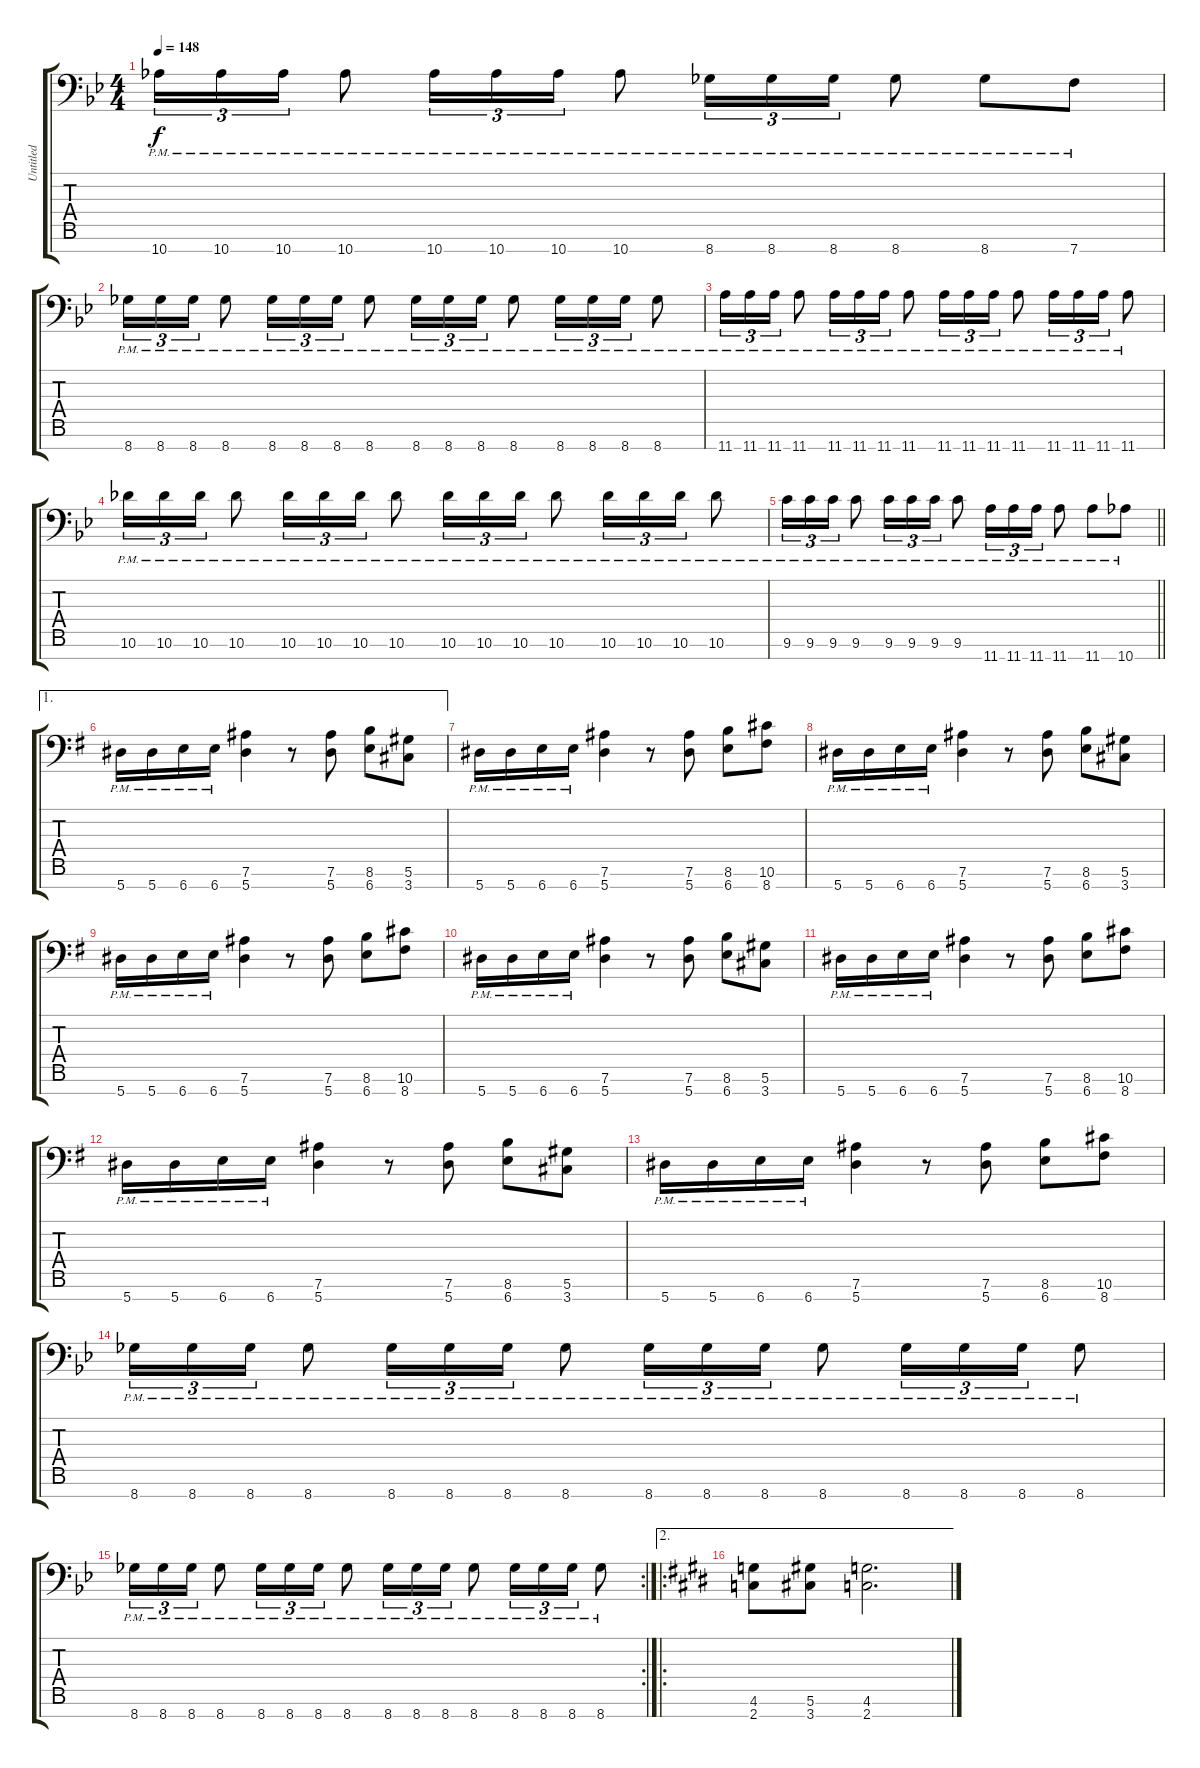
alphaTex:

\track ("Untitled" "Untitled") {instrument distortionguitar}
\staff {score tabs}
\tuning (Eb4 Bb3 Gb3 Db3 Ab2 Eb2 Bb1) {hide}
\ts (4 4)
\tempo 148
\clef f4
\ks bb
10.7{pm}.16{tu (3 2) dy f} 10.7{pm}.16{tu (3 2)} 10.7{pm}.16{tu (3 2)} 10.7{pm}.8 10.7{pm}.16{tu (3 2)} 10.7{pm}.16{tu (3 2)} 10.7{pm}.16{tu (3 2)} 10.7{pm}.8 8.7{pm}.16{tu (3 2)} 8.7{pm}.16{tu (3 2)} 8.7{pm}.16{tu (3 2)} 8.7{pm}.8 8.7{pm}.8 7.7{pm}.8 |
8.7{pm}.16{tu (3 2)} 8.7{pm}.16{tu (3 2)} 8.7{pm}.16{tu (3 2)} 8.7{pm}.8 8.7{pm}.16{tu (3 2)} 8.7{pm}.16{tu (3 2)} 8.7{pm}.16{tu (3 2)} 8.7{pm}.8 8.7{pm}.16{tu (3 2)} 8.7{pm}.16{tu (3 2)} 8.7{pm}.16{tu (3 2)} 8.7{pm}.8 8.7{pm}.16{tu (3 2)} 8.7{pm}.16{tu (3 2)} 8.7{pm}.16{tu (3 2)} 8.7{pm}.8 |
11.7{pm}.16{tu (3 2)} 11.7{pm}.16{tu (3 2)} 11.7{pm}.16{tu (3 2)} 11.7{pm}.8 11.7{pm}.16{tu (3 2)} 11.7{pm}.16{tu (3 2)} 11.7{pm}.16{tu (3 2)} 11.7{pm}.8 11.7{pm}.16{tu (3 2)} 11.7{pm}.16{tu (3 2)} 11.7{pm}.16{tu (3 2)} 11.7{pm}.8 11.7{pm}.16{tu (3 2)} 11.7{pm}.16{tu (3 2)} 11.7{pm}.16{tu (3 2)} 11.7{pm}.8 |
10.6{pm}.16{tu (3 2)} 10.6{pm}.16{tu (3 2)} 10.6{pm}.16{tu (3 2)} 10.6{pm}.8 10.6{pm}.16{tu (3 2)} 10.6{pm}.16{tu (3 2)} 10.6{pm}.16{tu (3 2)} 10.6{pm}.8 10.6{pm}.16{tu (3 2)} 10.6{pm}.16{tu (3 2)} 10.6{pm}.16{tu (3 2)} 10.6{pm}.8 10.6{pm}.16{tu (3 2)} 10.6{pm}.16{tu (3 2)} 10.6{pm}.16{tu (3 2)} 10.6{pm}.8 |
\barLineRight lightlight
9.6{pm}.16{tu (3 2)} 9.6{pm}.16{tu (3 2)} 9.6{pm}.16{tu (3 2)} 9.6{pm}.8 9.6{pm}.16{tu (3 2)} 9.6{pm}.16{tu (3 2)} 9.6{pm}.16{tu (3 2)} 9.6{pm}.8 11.7{pm}.16{tu (3 2)} 11.7{pm}.16{tu (3 2)} 11.7{pm}.16{tu (3 2)} 11.7{pm}.8 11.7{pm}.8 10.7{pm}.8 |
\ae 1
\ks g
5.7{pm}.16 5.7{pm}.16 6.7{pm}.16 6.7{pm}.16 (7.6 5.7).4 r.8 (7.6 5.7).8 (8.6 6.7).8 (5.6 3.7).8 |
5.7{pm}.16 5.7{pm}.16 6.7{pm}.16 6.7{pm}.16 (7.6 5.7).4 r.8 (7.6 5.7).8 (8.6 6.7).8 (10.6 8.7).8 |
5.7{pm}.16 5.7{pm}.16 6.7{pm}.16 6.7{pm}.16 (7.6 5.7).4 r.8 (7.6 5.7).8 (8.6 6.7).8 (5.6 3.7).8 |
5.7{pm}.16 5.7{pm}.16 6.7{pm}.16 6.7{pm}.16 (7.6 5.7).4 r.8 (7.6 5.7).8 (8.6 6.7).8 (10.6 8.7).8 |
5.7{pm}.16 5.7{pm}.16 6.7{pm}.16 6.7{pm}.16 (7.6 5.7).4 r.8 (7.6 5.7).8 (8.6 6.7).8 (5.6 3.7).8 |
5.7{pm}.16 5.7{pm}.16 6.7{pm}.16 6.7{pm}.16 (7.6 5.7).4 r.8 (7.6 5.7).8 (8.6 6.7).8 (10.6 8.7).8 |
5.7{pm}.16 5.7{pm}.16 6.7{pm}.16 6.7{pm}.16 (7.6 5.7).4 r.8 (7.6 5.7).8 (8.6 6.7).8 (5.6 3.7).8 |
5.7{pm}.16 5.7{pm}.16 6.7{pm}.16 6.7{pm}.16 (7.6 5.7).4 r.8 (7.6 5.7).8 (8.6 6.7).8 (10.6 8.7).8 |
\ks bb
8.7{pm}.16{tu (3 2)} 8.7{pm}.16{tu (3 2)} 8.7{pm}.16{tu (3 2)} 8.7{pm}.8 8.7{pm}.16{tu (3 2)} 8.7{pm}.16{tu (3 2)} 8.7{pm}.16{tu (3 2)} 8.7{pm}.8 8.7{pm}.16{tu (3 2)} 8.7{pm}.16{tu (3 2)} 8.7{pm}.16{tu (3 2)} 8.7{pm}.8 8.7{pm}.16{tu (3 2)} 8.7{pm}.16{tu (3 2)} 8.7{pm}.16{tu (3 2)} 8.7{pm}.8 |
\rc 2
8.7{pm}.16{tu (3 2)} 8.7{pm}.16{tu (3 2)} 8.7{pm}.16{tu (3 2)} 8.7{pm}.8 8.7{pm}.16{tu (3 2)} 8.7{pm}.16{tu (3 2)} 8.7{pm}.16{tu (3 2)} 8.7{pm}.8 8.7{pm}.16{tu (3 2)} 8.7{pm}.16{tu (3 2)} 8.7{pm}.16{tu (3 2)} 8.7{pm}.8 8.7{pm}.16{tu (3 2)} 8.7{pm}.16{tu (3 2)} 8.7{pm}.16{tu (3 2)} 8.7{pm}.8 |
\ae 2
\ro
\ks e
(4.6 2.7).8 (5.6 3.7).8 (4.6 2.7).2{d}
